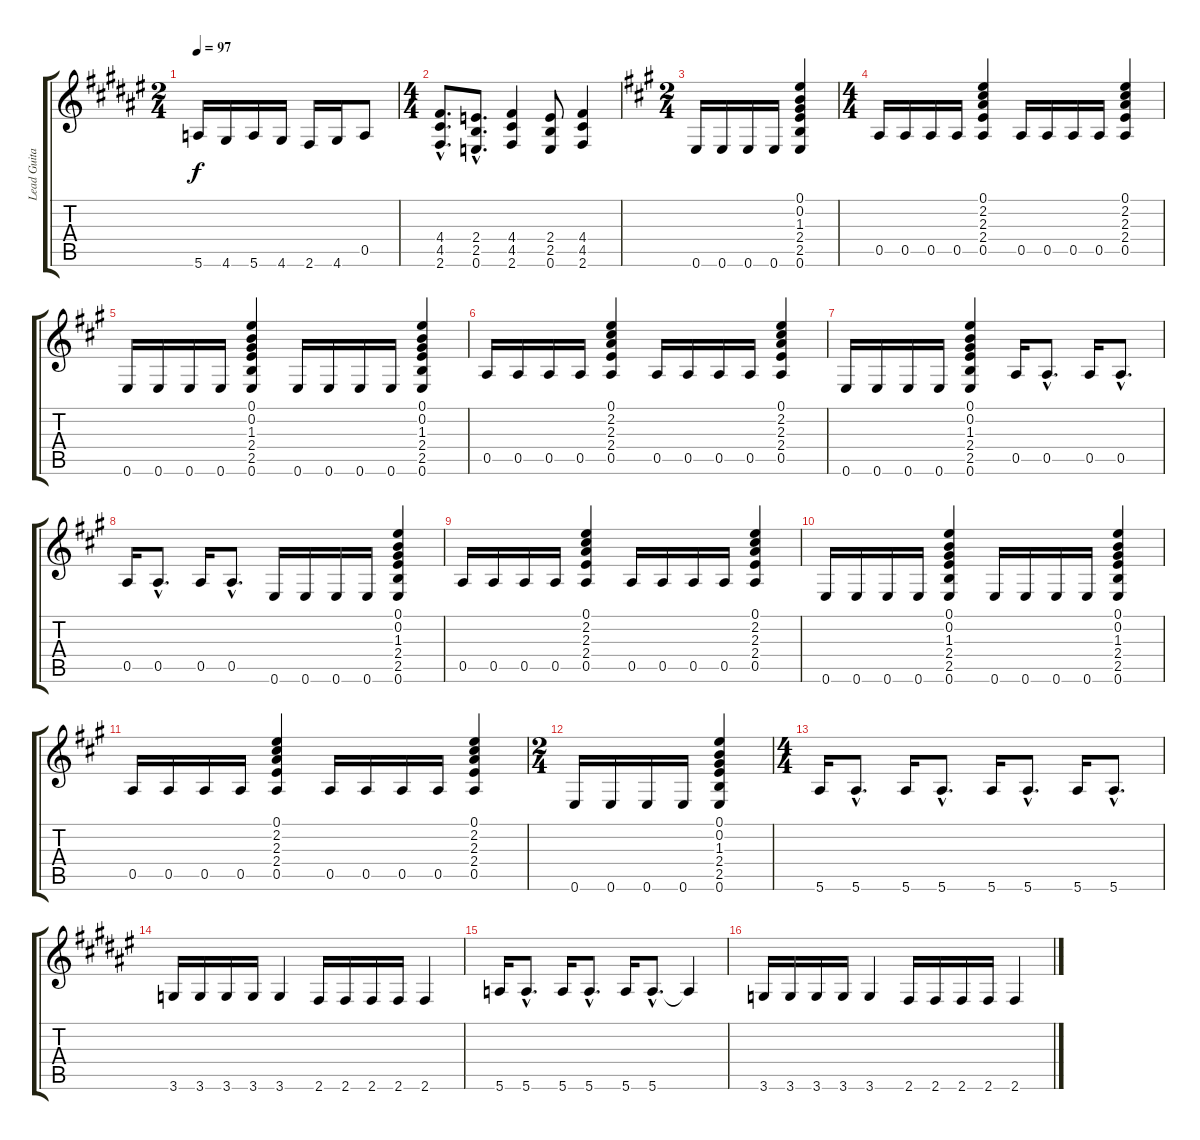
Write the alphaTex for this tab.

\track ("Lead Guitar (Jimmy Page)" "Lead Guita") {instrument overdrivenguitar}
\staff {score tabs}
\tuning (E4 B3 G3 D3 A2 E2) {hide}
\ts (2 4)
\tempo 97
\clef g2
\ks f#
5.6.16{dy f} 4.6.16 5.6.16 4.6.16 2.6.16 4.6.16 0.5.8 |
\ts (4 4)
(4.4{hac} 4.5{hac} 2.6{hac}).8{d} (2.4{hac} 2.5{hac} 0.6{hac}).8{d} (4.4 4.5 2.6).4 (2.4 2.5 0.6).8 (4.4 4.5 2.6).4 |
\ts (2 4)
\ks a
0.6.16 0.6.16 0.6.16 0.6.16 (0.1 0.2 1.3 2.4 2.5 0.6).4 |
\ts (4 4)
0.5.16 0.5.16 0.5.16 0.5.16 (0.1 2.2 2.3 2.4 0.5).4 0.5.16 0.5.16 0.5.16 0.5.16 (0.1 2.2 2.3 2.4 0.5).4 |
0.6.16 0.6.16 0.6.16 0.6.16 (0.1 0.2 1.3 2.4 2.5 0.6).4 0.6.16 0.6.16 0.6.16 0.6.16 (0.1 0.2 1.3 2.4 2.5 0.6).4 |
0.5.16 0.5.16 0.5.16 0.5.16 (0.1 2.2 2.3 2.4 0.5).4 0.5.16 0.5.16 0.5.16 0.5.16 (0.1 2.2 2.3 2.4 0.5).4 |
0.6.16 0.6.16 0.6.16 0.6.16 (0.1 0.2 1.3 2.4 2.5 0.6).4 0.5.16 0.5{hac}.8{d} 0.5.16 0.5{hac}.8{d} |
0.5.16 0.5{hac}.8{d} 0.5.16 0.5{hac}.8{d} 0.6.16 0.6.16 0.6.16 0.6.16 (0.1 0.2 1.3 2.4 2.5 0.6).4 |
0.5.16 0.5.16 0.5.16 0.5.16 (0.1 2.2 2.3 2.4 0.5).4 0.5.16 0.5.16 0.5.16 0.5.16 (0.1 2.2 2.3 2.4 0.5).4 |
0.6.16 0.6.16 0.6.16 0.6.16 (0.1 0.2 1.3 2.4 2.5 0.6).4 0.6.16 0.6.16 0.6.16 0.6.16 (0.1 0.2 1.3 2.4 2.5 0.6).4 |
0.5.16 0.5.16 0.5.16 0.5.16 (0.1 2.2 2.3 2.4 0.5).4 0.5.16 0.5.16 0.5.16 0.5.16 (0.1 2.2 2.3 2.4 0.5).4 |
\ts (2 4)
0.6.16 0.6.16 0.6.16 0.6.16 (0.1 0.2 1.3 2.4 2.5 0.6).4 |
\ts (4 4)
5.6.16 5.6{hac}.8{d} 5.6.16 5.6{hac}.8{d} 5.6.16 5.6{hac}.8{d} 5.6.16 5.6{hac}.8{d} |
\ks f#
3.6.16 3.6.16 3.6.16 3.6.16 3.6.4 2.6.16 2.6.16 2.6.16 2.6.16 2.6.4 |
5.6.16 5.6{hac}.8{d} 5.6.16 5.6{hac}.8{d} 5.6.16 5.6{hac}.8{d} 5.6{t}.4 |
3.6.16 3.6.16 3.6.16 3.6.16 3.6.4 2.6.16 2.6.16 2.6.16 2.6.16 2.6.4
